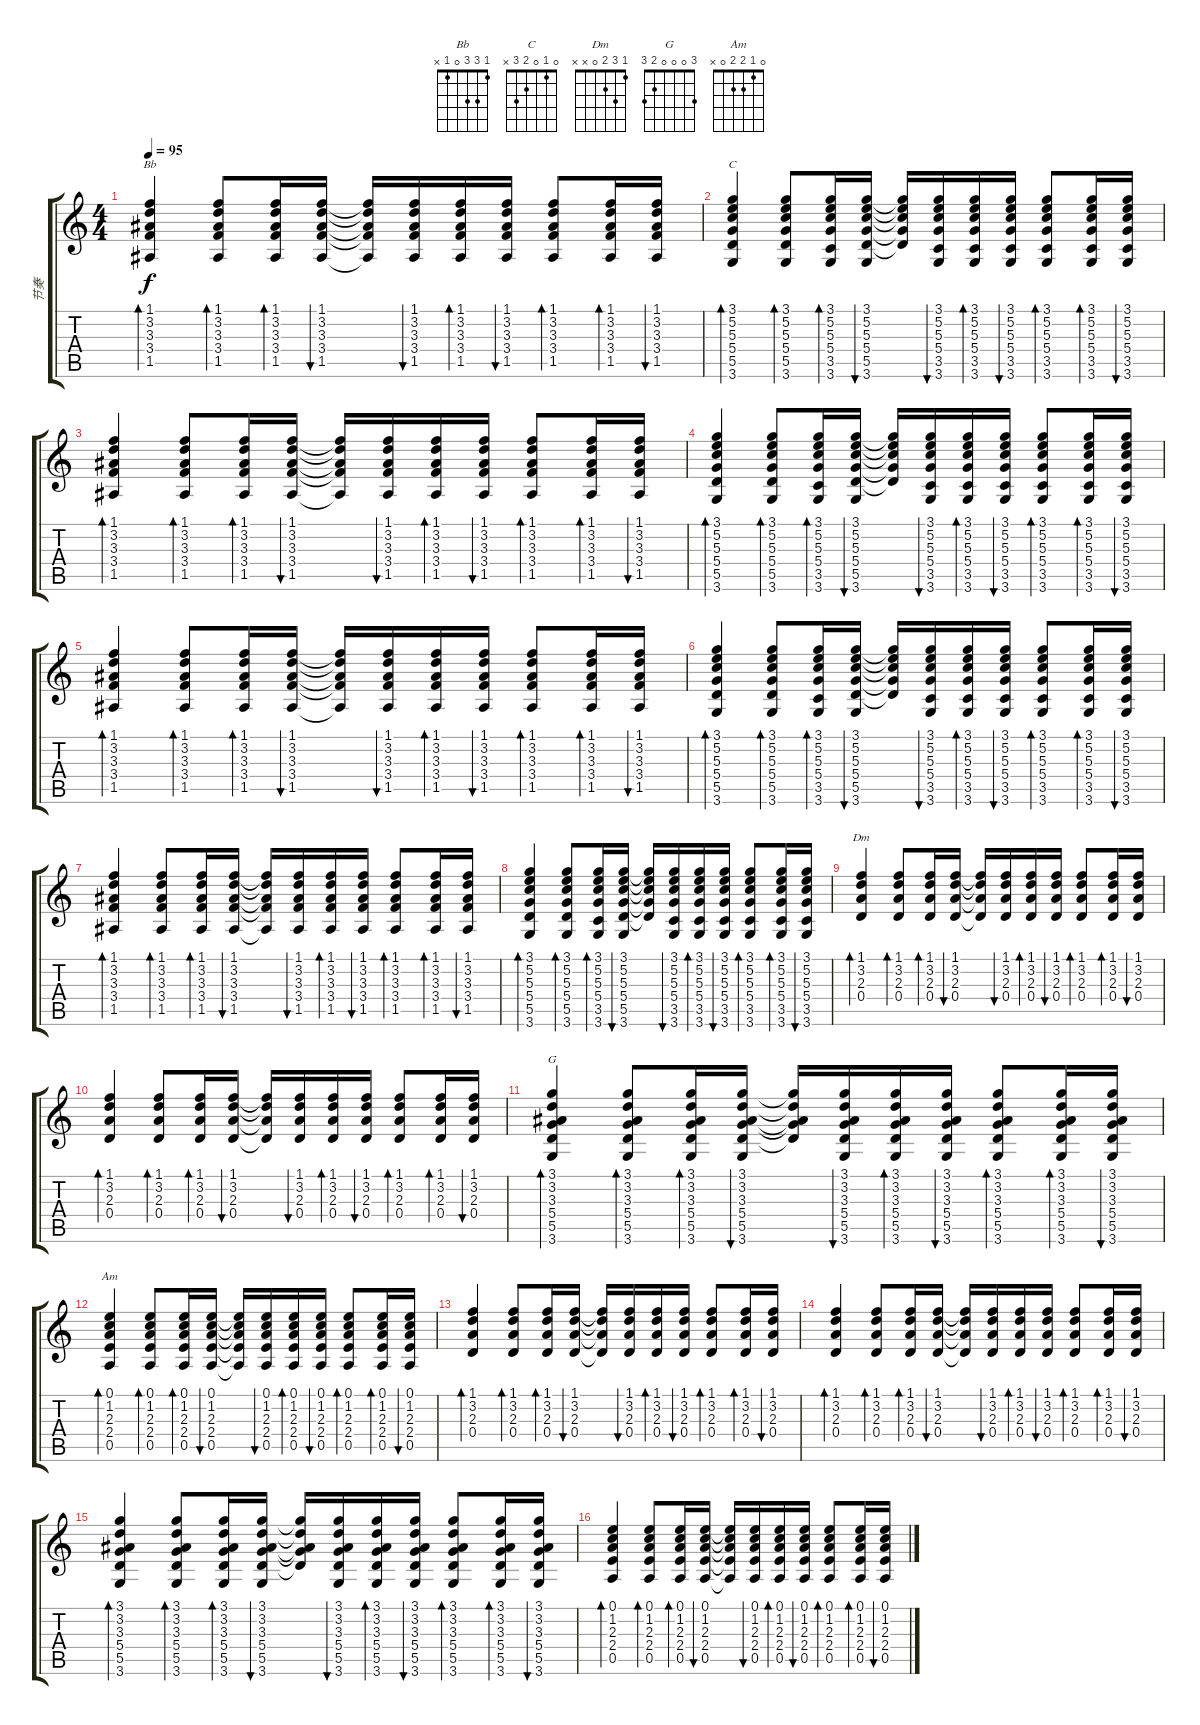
\track ("节奏" "节奏") {instrument acousticguitarsteel}
\staff {score tabs}
\tuning (E4 B3 G3 D3 A2 E2) {hide}
\chord ("Bb" 1 3 3 0 1 x)
\chord ("C" 0 1 0 2 3 x)
\chord ("Dm" 1 3 2 0 x x)
\chord ("G" 3 0 0 0 2 3)
\chord ("Am" 0 1 2 2 0 x)
\ts (4 4)
\tempo 95
\clef g2
\ks c
(1.1 3.2 3.3 3.4 1.5).4{bd 60 ch "Bb" dy f} (1.1 3.2 3.3 3.4 1.5).8{bd 60} (1.1 3.2 3.3 3.4 1.5).16{bd 60} (1.1 3.2 3.3 3.4 1.5).16{bu 60} (1.1{t} 3.2{t} 3.3{t} 3.4{t} 1.5{t}).16 (1.1 3.2 3.3 3.4 1.5).16{bu 60} (1.1 3.2 3.3 3.4 1.5).16{bd 60} (1.1 3.2 3.3 3.4 1.5).16{bu 60} (1.1 3.2 3.3 3.4 1.5).8{bd 60} (1.1 3.2 3.3 3.4 1.5).16{bd 60} (1.1 3.2 3.3 3.4 1.5).16{bu 60} |
(3.1 5.2 5.3 5.4 5.5 3.6).4{bd 60 ch "C"} (3.1 5.2 5.3 5.4 5.5 3.6).8{bd 60} (3.1 5.2 5.3 5.4 3.5 3.6).16{bd 60} (3.1 5.2 5.3 5.4 5.5 3.6).16{bu 60} (3.1{t} 5.2{t} 5.3{t} 5.4{t} 5.5{t}).16 (3.1 5.2 5.3 5.4 3.5 3.6).16{bu 60} (3.1 5.2 5.3 5.4 3.5 3.6).16{bd 60} (3.1 5.2 5.3 5.4 3.5 3.6).16{bu 60} (3.1 5.2 5.3 5.4 3.5 3.6).8{bd 60} (3.1 5.2 5.3 5.4 3.5 3.6).16{bd 60} (3.1 5.2 5.3 5.4 3.5 3.6).16{bu 60} |
(1.1 3.2 3.3 3.4 1.5).4{bd 60} (1.1 3.2 3.3 3.4 1.5).8{bd 60} (1.1 3.2 3.3 3.4 1.5).16{bd 60} (1.1 3.2 3.3 3.4 1.5).16{bu 60} (1.1{t} 3.2{t} 3.3{t} 3.4{t} 1.5{t}).16 (1.1 3.2 3.3 3.4 1.5).16{bu 60} (1.1 3.2 3.3 3.4 1.5).16{bd 60} (1.1 3.2 3.3 3.4 1.5).16{bu 60} (1.1 3.2 3.3 3.4 1.5).8{bd 60} (1.1 3.2 3.3 3.4 1.5).16{bd 60} (1.1 3.2 3.3 3.4 1.5).16{bu 60} |
(3.1 5.2 5.3 5.4 5.5 3.6).4{bd 60} (3.1 5.2 5.3 5.4 5.5 3.6).8{bd 60} (3.1 5.2 5.3 5.4 3.5 3.6).16{bd 60} (3.1 5.2 5.3 5.4 5.5 3.6).16{bu 60} (3.1{t} 5.2{t} 5.3{t} 5.4{t} 5.5{t}).16 (3.1 5.2 5.3 5.4 3.5 3.6).16{bu 60} (3.1 5.2 5.3 5.4 3.5 3.6).16{bd 60} (3.1 5.2 5.3 5.4 3.5 3.6).16{bu 60} (3.1 5.2 5.3 5.4 3.5 3.6).8{bd 60} (3.1 5.2 5.3 5.4 3.5 3.6).16{bd 60} (3.1 5.2 5.3 5.4 3.5 3.6).16{bu 60} |
(1.1 3.2 3.3 3.4 1.5).4{bd 60} (1.1 3.2 3.3 3.4 1.5).8{bd 60} (1.1 3.2 3.3 3.4 1.5).16{bd 60} (1.1 3.2 3.3 3.4 1.5).16{bu 60} (1.1{t} 3.2{t} 3.3{t} 3.4{t} 1.5{t}).16 (1.1 3.2 3.3 3.4 1.5).16{bu 60} (1.1 3.2 3.3 3.4 1.5).16{bd 60} (1.1 3.2 3.3 3.4 1.5).16{bu 60} (1.1 3.2 3.3 3.4 1.5).8{bd 60} (1.1 3.2 3.3 3.4 1.5).16{bd 60} (1.1 3.2 3.3 3.4 1.5).16{bu 60} |
(3.1 5.2 5.3 5.4 5.5 3.6).4{bd 60} (3.1 5.2 5.3 5.4 5.5 3.6).8{bd 60} (3.1 5.2 5.3 5.4 3.5 3.6).16{bd 60} (3.1 5.2 5.3 5.4 5.5 3.6).16{bu 60} (3.1{t} 5.2{t} 5.3{t} 5.4{t} 5.5{t}).16 (3.1 5.2 5.3 5.4 3.5 3.6).16{bu 60} (3.1 5.2 5.3 5.4 3.5 3.6).16{bd 60} (3.1 5.2 5.3 5.4 3.5 3.6).16{bu 60} (3.1 5.2 5.3 5.4 3.5 3.6).8{bd 60} (3.1 5.2 5.3 5.4 3.5 3.6).16{bd 60} (3.1 5.2 5.3 5.4 3.5 3.6).16{bu 60} |
(1.1 3.2 3.3 3.4 1.5).4{bd 60} (1.1 3.2 3.3 3.4 1.5).8{bd 60} (1.1 3.2 3.3 3.4 1.5).16{bd 60} (1.1 3.2 3.3 3.4 1.5).16{bu 60} (1.1{t} 3.2{t} 3.3{t} 3.4{t} 1.5{t}).16 (1.1 3.2 3.3 3.4 1.5).16{bu 60} (1.1 3.2 3.3 3.4 1.5).16{bd 60} (1.1 3.2 3.3 3.4 1.5).16{bu 60} (1.1 3.2 3.3 3.4 1.5).8{bd 60} (1.1 3.2 3.3 3.4 1.5).16{bd 60} (1.1 3.2 3.3 3.4 1.5).16{bu 60} |
(3.1 5.2 5.3 5.4 5.5 3.6).4{bd 60} (3.1 5.2 5.3 5.4 5.5 3.6).8{bd 60} (3.1 5.2 5.3 5.4 3.5 3.6).16{bd 60} (3.1 5.2 5.3 5.4 5.5 3.6).16{bu 60} (3.1{t} 5.2{t} 5.3{t} 5.4{t} 5.5{t}).16 (3.1 5.2 5.3 5.4 3.5 3.6).16{bu 60} (3.1 5.2 5.3 5.4 3.5 3.6).16{bd 60} (3.1 5.2 5.3 5.4 3.5 3.6).16{bu 60} (3.1 5.2 5.3 5.4 3.5 3.6).8{bd 60} (3.1 5.2 5.3 5.4 3.5 3.6).16{bd 60} (3.1 5.2 5.3 5.4 3.5 3.6).16{bu 60} |
(1.1 3.2 2.3 0.4).4{bd 60 ch "Dm"} (1.1 3.2 2.3 0.4).8{bd 60} (1.1 3.2 2.3 0.4).16{bd 60} (1.1 3.2 2.3 0.4).16{bu 60} (1.1{t} 3.2{t} 2.3{t} 0.4{t}).16 (1.1 3.2 2.3 0.4).16{bu 60} (1.1 3.2 2.3 0.4).16{bd 60} (1.1 3.2 2.3 0.4).16{bu 60} (1.1 3.2 2.3 0.4).8{bd 60} (1.1 3.2 2.3 0.4).16{bd 60} (1.1 3.2 2.3 0.4).16{bu 60} |
(1.1 3.2 2.3 0.4).4{bd 60} (1.1 3.2 2.3 0.4).8{bd 60} (1.1 3.2 2.3 0.4).16{bd 60} (1.1 3.2 2.3 0.4).16{bu 60} (1.1{t} 3.2{t} 2.3{t} 0.4{t}).16 (1.1 3.2 2.3 0.4).16{bu 60} (1.1 3.2 2.3 0.4).16{bd 60} (1.1 3.2 2.3 0.4).16{bu 60} (1.1 3.2 2.3 0.4).8{bd 60} (1.1 3.2 2.3 0.4).16{bd 60} (1.1 3.2 2.3 0.4).16{bu 60} |
(3.1 3.2 3.3 5.4 5.5 3.6).4{bd 60 ch "G"} (3.1 3.2 3.3 5.4 5.5 3.6).8{bd 60} (3.1 3.2 3.3 5.4 5.5 3.6).16{bd 60} (3.1 3.2 3.3 5.4 5.5 3.6).16{bu 60} (3.1{t} 3.2{t} 3.3{t} 5.4{t} 5.5{t}).16 (3.1 3.2 3.3 5.4 5.5 3.6).16{bu 60} (3.1 3.2 3.3 5.4 5.5 3.6).16{bd 60} (3.1 3.2 3.3 5.4 5.5 3.6).16{bu 60} (3.1 3.2 3.3 5.4 5.5 3.6).8{bd 60} (3.1 3.2 3.3 5.4 5.5 3.6).16{bd 60} (3.1 3.2 3.3 5.4 5.5 3.6).16{bu 60} |
(0.1 1.2 2.3 2.4 0.5).4{bd 60 ch "Am"} (0.1 1.2 2.3 2.4 0.5).8{bd 60} (0.1 1.2 2.3 2.4 0.5).16{bd 60} (0.1 1.2 2.3 2.4 0.5).16{bu 60} (0.1{t} 1.2{t} 2.3{t} 2.4{t} 0.5{t}).16 (0.1 1.2 2.3 2.4 0.5).16{bu 60} (0.1 1.2 2.3 2.4 0.5).16{bd 60} (0.1 1.2 2.3 2.4 0.5).16{bu 60} (0.1 1.2 2.3 2.4 0.5).8{bd 60} (0.1 1.2 2.3 2.4 0.5).16{bd 60} (0.1 1.2 2.3 2.4 0.5).16{bu 60} |
(1.1 3.2 2.3 0.4).4{bd 60} (1.1 3.2 2.3 0.4).8{bd 60} (1.1 3.2 2.3 0.4).16{bd 60} (1.1 3.2 2.3 0.4).16{bu 60} (1.1{t} 3.2{t} 2.3{t} 0.4{t}).16 (1.1 3.2 2.3 0.4).16{bu 60} (1.1 3.2 2.3 0.4).16{bd 60} (1.1 3.2 2.3 0.4).16{bu 60} (1.1 3.2 2.3 0.4).8{bd 60} (1.1 3.2 2.3 0.4).16{bd 60} (1.1 3.2 2.3 0.4).16{bu 60} |
(1.1 3.2 2.3 0.4).4{bd 60} (1.1 3.2 2.3 0.4).8{bd 60} (1.1 3.2 2.3 0.4).16{bd 60} (1.1 3.2 2.3 0.4).16{bu 60} (1.1{t} 3.2{t} 2.3{t} 0.4{t}).16 (1.1 3.2 2.3 0.4).16{bu 60} (1.1 3.2 2.3 0.4).16{bd 60} (1.1 3.2 2.3 0.4).16{bu 60} (1.1 3.2 2.3 0.4).8{bd 60} (1.1 3.2 2.3 0.4).16{bd 60} (1.1 3.2 2.3 0.4).16{bu 60} |
(3.1 3.2 3.3 5.4 5.5 3.6).4{bd 60} (3.1 3.2 3.3 5.4 5.5 3.6).8{bd 60} (3.1 3.2 3.3 5.4 5.5 3.6).16{bd 60} (3.1 3.2 3.3 5.4 5.5 3.6).16{bu 60} (3.1{t} 3.2{t} 3.3{t} 5.4{t} 5.5{t}).16 (3.1 3.2 3.3 5.4 5.5 3.6).16{bu 60} (3.1 3.2 3.3 5.4 5.5 3.6).16{bd 60} (3.1 3.2 3.3 5.4 5.5 3.6).16{bu 60} (3.1 3.2 3.3 5.4 5.5 3.6).8{bd 60} (3.1 3.2 3.3 5.4 5.5 3.6).16{bd 60} (3.1 3.2 3.3 5.4 5.5 3.6).16{bu 60} |
(0.1 1.2 2.3 2.4 0.5).4{bd 60} (0.1 1.2 2.3 2.4 0.5).8{bd 60} (0.1 1.2 2.3 2.4 0.5).16{bd 60} (0.1 1.2 2.3 2.4 0.5).16{bu 60} (0.1{t} 1.2{t} 2.3{t} 2.4{t} 0.5{t}).16 (0.1 1.2 2.3 2.4 0.5).16{bu 60} (0.1 1.2 2.3 2.4 0.5).16{bd 60} (0.1 1.2 2.3 2.4 0.5).16{bu 60} (0.1 1.2 2.3 2.4 0.5).8{bd 60} (0.1 1.2 2.3 2.4 0.5).16{bd 60} (0.1 1.2 2.3 2.4 0.5).16{bu 60}
